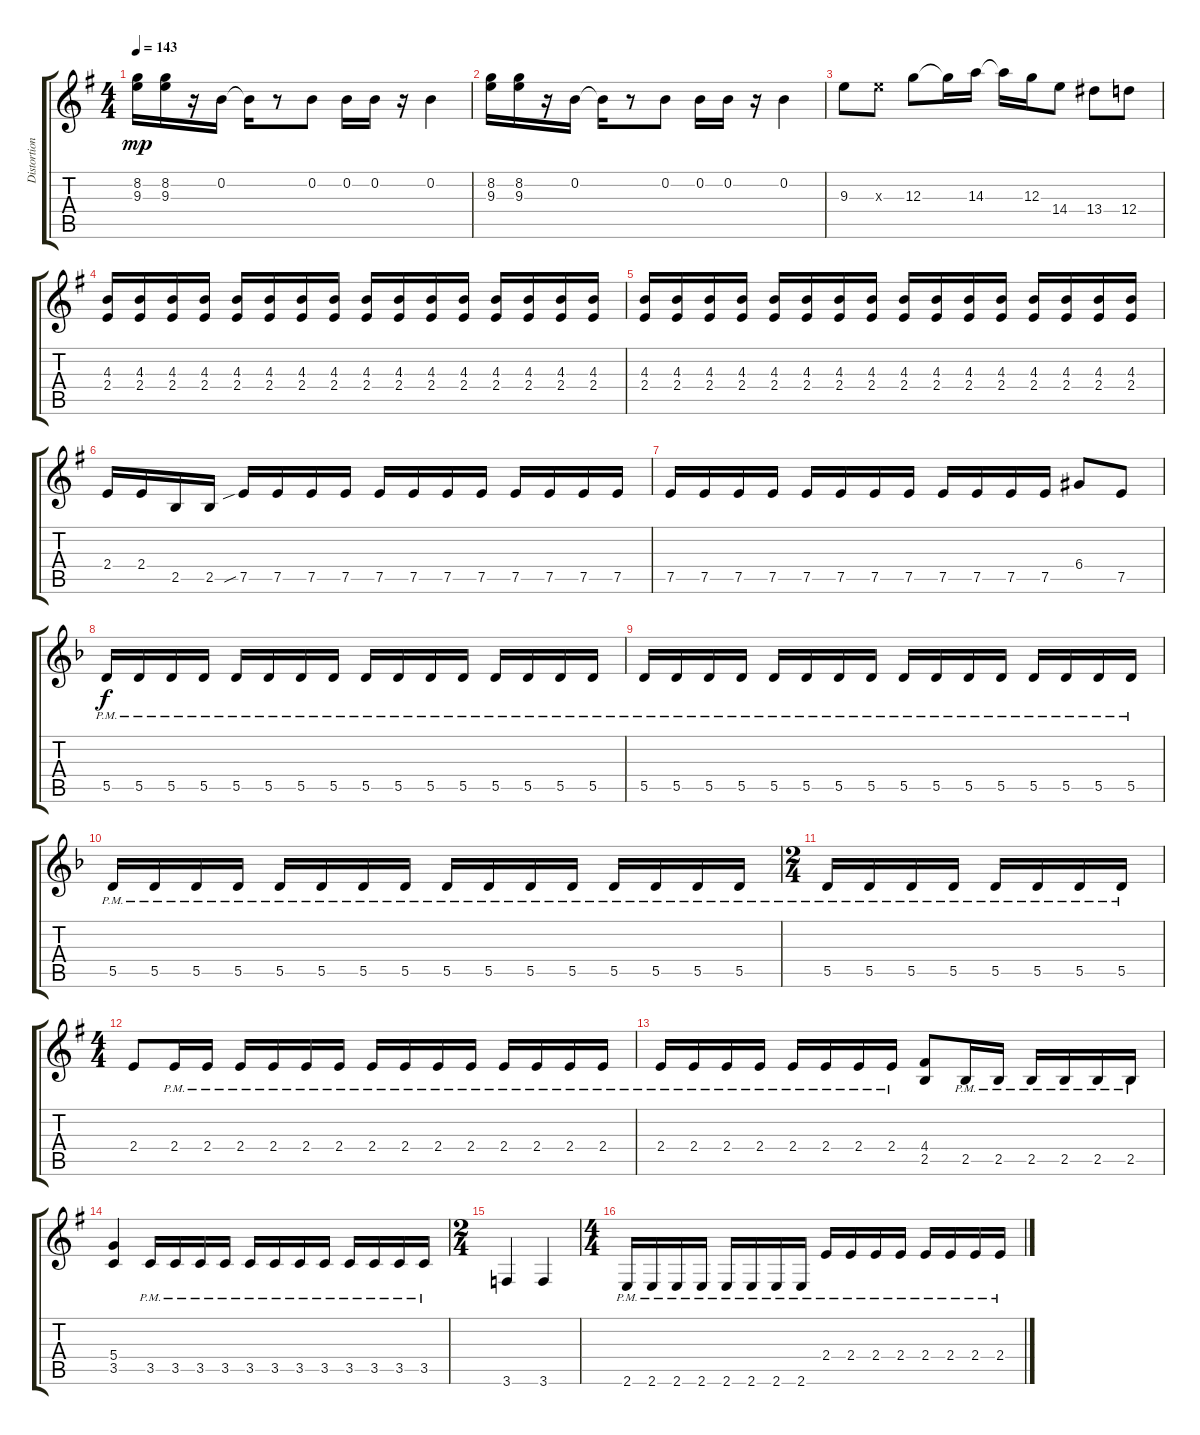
\track ("Distortion R" "Distortion") {instrument distortionguitar}
\staff {score tabs}
\tuning (E4 B3 G3 D3 A2 D2) {hide}
\ts (4 4)
\tempo 143
\clef g2
\ks g
(8.2 9.3).16{dy mp} (8.2 9.3).16 r.16 0.2.16 0.2{t}.16 r.8 0.2.8 0.2.16 0.2.16 r.16 0.2.4 |
(8.2 9.3).16 (8.2 9.3).16 r.16 0.2.16 0.2{t}.16 r.8 0.2.8 0.2.16 0.2.16 r.16 0.2.4 |
9.3.8 9.3{x}.8 12.3.8 12.3{t}.16 14.3.16 14.3{t}.16 12.3.16 14.4.8 13.4.8 12.4.8 |
(4.3 2.4).16 (4.3 2.4).16 (4.3 2.4).16 (4.3 2.4).16 (4.3 2.4).16 (4.3 2.4).16 (4.3 2.4).16 (4.3 2.4).16 (4.3 2.4).16 (4.3 2.4).16 (4.3 2.4).16 (4.3 2.4).16 (4.3 2.4).16 (4.3 2.4).16 (4.3 2.4).16 (4.3 2.4).16 |
(4.3 2.4).16 (4.3 2.4).16 (4.3 2.4).16 (4.3 2.4).16 (4.3 2.4).16 (4.3 2.4).16 (4.3 2.4).16 (4.3 2.4).16 (4.3 2.4).16 (4.3 2.4).16 (4.3 2.4).16 (4.3 2.4).16 (4.3 2.4).16 (4.3 2.4).16 (4.3 2.4).16 (4.3 2.4).16 |
2.4.16 2.4.16 2.5.16 2.5.16 7.5{sib}.16 7.5.16 7.5.16 7.5.16 7.5.16 7.5.16 7.5.16 7.5.16 7.5.16 7.5.16 7.5.16 7.5.16 |
7.5.16 7.5.16 7.5.16 7.5.16 7.5.16 7.5.16 7.5.16 7.5.16 7.5.16 7.5.16 7.5.16 7.5.16 6.4.8 7.5.8 |
\ks f
5.5{pm}.16{dy f} 5.5{pm}.16 5.5{pm}.16 5.5{pm}.16 5.5{pm}.16 5.5{pm}.16 5.5{pm}.16 5.5{pm}.16 5.5{pm}.16 5.5{pm}.16 5.5{pm}.16 5.5{pm}.16 5.5{pm}.16 5.5{pm}.16 5.5{pm}.16 5.5{pm}.16 |
5.5{pm}.16 5.5{pm}.16 5.5{pm}.16 5.5{pm}.16 5.5{pm}.16 5.5{pm}.16 5.5{pm}.16 5.5{pm}.16 5.5{pm}.16 5.5{pm}.16 5.5{pm}.16 5.5{pm}.16 5.5{pm}.16 5.5{pm}.16 5.5{pm}.16 5.5{pm}.16 |
5.5{pm}.16 5.5{pm}.16 5.5{pm}.16 5.5{pm}.16 5.5{pm}.16 5.5{pm}.16 5.5{pm}.16 5.5{pm}.16 5.5{pm}.16 5.5{pm}.16 5.5{pm}.16 5.5{pm}.16 5.5{pm}.16 5.5{pm}.16 5.5{pm}.16 5.5{pm}.16 |
\ts (2 4)
5.5{pm}.16 5.5{pm}.16 5.5{pm}.16 5.5{pm}.16 5.5{pm}.16 5.5{pm}.16 5.5{pm}.16 5.5{pm}.16 |
\ts (4 4)
\ks g
2.4.8 2.4{pm}.16 2.4{pm}.16 2.4{pm}.16 2.4{pm}.16 2.4{pm}.16 2.4{pm}.16 2.4{pm}.16 2.4{pm}.16 2.4{pm}.16 2.4{pm}.16 2.4{pm}.16 2.4{pm}.16 2.4{pm}.16 2.4{pm}.16 |
2.4{pm}.16 2.4{pm}.16 2.4{pm}.16 2.4{pm}.16 2.4{pm}.16 2.4{pm}.16 2.4{pm}.16 2.4{pm}.16 (4.4 2.5).8 2.5{pm}.16 2.5{pm}.16 2.5{pm}.16 2.5{pm}.16 2.5{pm}.16 2.5{pm}.16 |
(5.4 3.5).4 3.5{pm}.16 3.5{pm}.16 3.5{pm}.16 3.5{pm}.16 3.5{pm}.16 3.5{pm}.16 3.5{pm}.16 3.5{pm}.16 3.5{pm}.16 3.5{pm}.16 3.5{pm}.16 3.5{pm}.16 |
\ts (2 4)
3.6.4 3.6.4 |
\ts (4 4)
2.6{pm}.16 2.6{pm}.16 2.6{pm}.16 2.6{pm}.16 2.6{pm}.16 2.6{pm}.16 2.6{pm}.16 2.6{pm}.16 2.4{pm}.16 2.4{pm}.16 2.4{pm}.16 2.4{pm}.16 2.4{pm}.16 2.4{pm}.16 2.4{pm}.16 2.4{pm}.16
